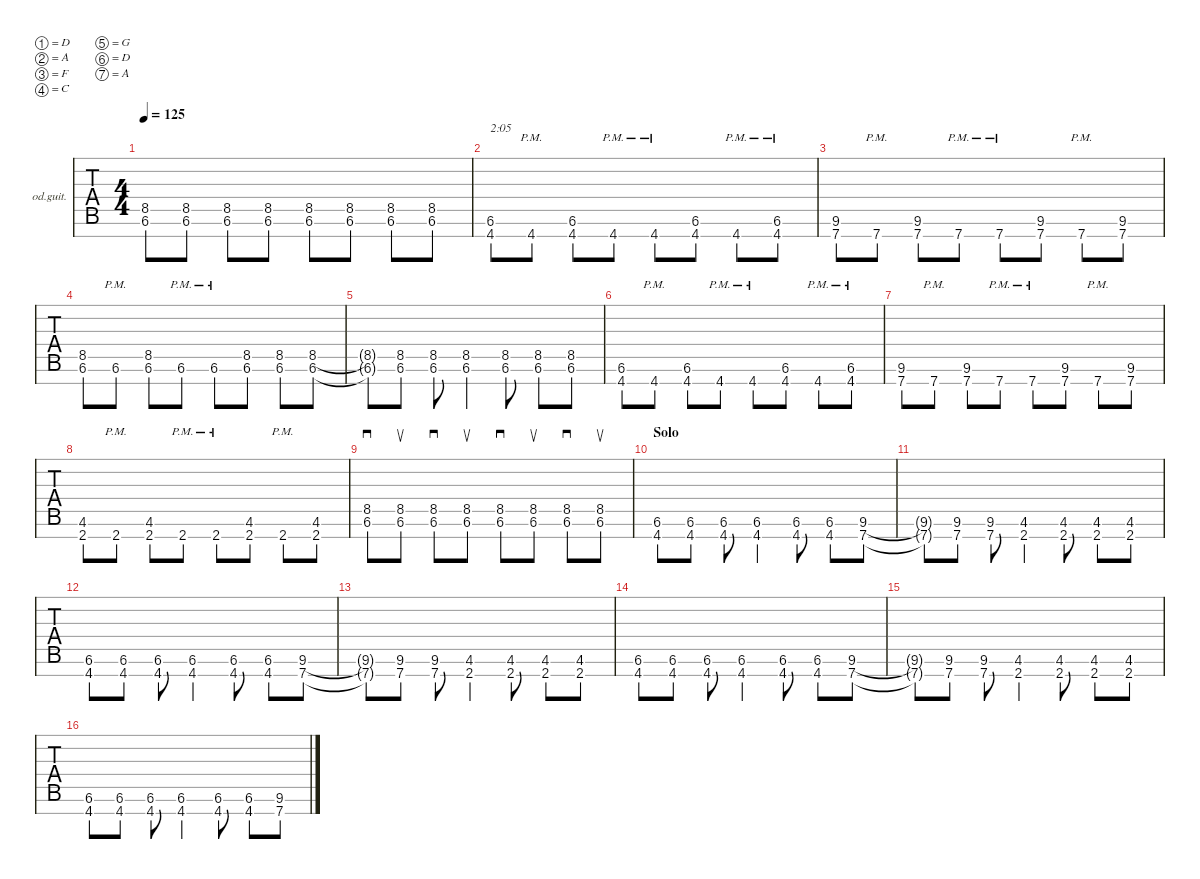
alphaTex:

\defaultSystemsLayout 4
\hideDynamics
\bracketExtendMode nobrackets
\firstSystemTrackNameOrientation horizontal
\otherSystemsTrackNameOrientation horizontal
\track ("7str" "od.guit.") {defaultSystemsLayout 4 solo instrument overdrivenguitar}
\staff {tabs}
\tuning (D4 A3 F3 C3 G2 D2 A1)
\ts (4 4)
\scale
1.20972
\tempo 125
\accidentals auto
\clef g2
\ottava regular
\simile none
\scale
0.930095
\ks c#minor
(8.5{acc #} 6.6{acc #}).8{dy mf beam Up} (8.5{acc #} 6.6{acc #}).8{beam Up} (8.5{acc #} 6.6{acc #}).8{beam Up} (8.5{acc #} 6.6{acc #}).8{beam Up} (8.5{acc #} 6.6{acc #}).8{beam Up} (8.5{acc #} 6.6{acc #}).8{beam Up} (8.5{acc #} 6.6{acc #}).8{beam Up} (8.5{acc #} 6.6{acc #}).8{beam Up} |
\scale
0.930095
\scale
1.20972 (6.6{acc #} 4.7{acc #}).8{txt "2:05" beam Up} 4.7{pm acc #}.8{beam Up} (6.6{acc #} 4.7{acc #}).8{beam Up} 4.7{pm acc #}.8{beam Up} 4.7{pm acc #}.8{beam Up} (6.6{acc #} 4.7{acc #}).8{beam Up} 4.7{pm acc #}.8{beam Up} (6.6{pm acc #} 4.7{acc #}).8{beam Up} |
\scale
0.930095
\scale
0.930095 (9.6{acc forcenatural} 7.7{acc forcenatural}).8{beam Up} 7.7{pm acc forcenatural}.8{beam Up} (9.6{acc forcenatural} 7.7{acc forcenatural}).8{beam Up} 7.7{pm acc forcenatural}.8{beam Up} 7.7{pm acc forcenatural}.8{beam Up} (9.6{acc forcenatural} 7.7{acc forcenatural}).8{beam Up} 7.7{pm acc forcenatural}.8{beam Up} (9.6{acc forcenatural} 7.7{acc forcenatural}).8{beam Up} |
\scale
0.930095
\scale
0.930095 (8.5{acc #} 6.6{acc #}).8{beam Up} 6.6{pm acc #}.8{beam Up} (8.5{acc #} 6.6{acc #}).8{beam Up} 6.6{pm acc #}.8{beam Up} 6.6{pm acc #}.8{beam Up} (8.5{acc #} 6.6{acc #}).8{beam Up} (6.6{acc #} 8.5{acc #}).8 (8.5{acc #} 6.6{acc #}).8{beam Up} |
\scale
1.20972
\scale
0.930095 (8.5{t acc #} 6.6{t acc #}).8 (8.5{acc #} 6.6{acc #}).8 (8.5{acc #} 6.6{acc #}).8 (8.5{acc #} 6.6{acc #}).4 (8.5{acc #} 6.6{acc #}).8 (8.5{acc #} 6.6{acc #}).8 (8.5{acc #} 6.6{acc #}).8 |
\scale
0.930095
\scale
1.20529 (6.6{acc #} 4.7{acc #}).8{beam Up} 4.7{pm acc #}.8{beam Up} (6.6{acc #} 4.7{acc #}).8{beam Up} 4.7{pm acc #}.8{beam Up} 4.7{pm acc #}.8{beam Up} (6.6{acc #} 4.7{acc #}).8{beam Up} 4.7{pm acc #}.8{beam Up} (6.6{pm acc #} 4.7{acc #}).8{beam Up} |
\scale
0.930095
\scale
0.925674 (9.6{acc forcenatural} 7.7{acc forcenatural}).8{beam Up} 7.7{pm acc forcenatural}.8{beam Up} (9.6{acc forcenatural} 7.7{acc forcenatural}).8{beam Up} 7.7{pm acc forcenatural}.8{beam Up} 7.7{pm acc forcenatural}.8{beam Up} (9.6{acc forcenatural} 7.7{acc forcenatural}).8{beam Up} 7.7{pm acc forcenatural}.8{beam Up} (9.6{acc forcenatural} 7.7{acc forcenatural}).8{beam Up} |
\scale
0.930095
\scale
0.925674 (4.6{acc #} 2.7{acc forcenatural}).8{beam Up} 2.7{pm acc forcenatural}.8{beam Up} (4.6{acc #} 2.7{acc forcenatural}).8{beam Up} 2.7{pm acc forcenatural}.8{beam Up} 2.7{pm acc forcenatural}.8{beam Up} (4.6{acc #} 2.7{acc forcenatural}).8{beam Up} 2.7{pm acc forcenatural}.8{beam Up} (4.6{acc #} 2.7{acc forcenatural}).8{beam Up} |
\scale
1.22298
\scale
0.943358 (8.5{acc #} 6.6{acc #}).8{sd} (8.5{acc #} 6.6{acc #}).8{su} (8.5{acc #} 6.6{acc #}).8{sd} (8.5{acc #} 6.6{acc #}).8{su} (8.5{acc #} 6.6{acc #}).8{sd} (8.5{acc #} 6.6{acc #}).8{su} (8.5{acc #} 6.6{acc #}).8{sd} (8.5{acc #} 6.6{acc #}).8{su} |
\section ("" "Solo")
\scale
0.925674
\scale
1.20972 (6.6{acc #} 4.7{acc #}).8 (6.6{acc #} 4.7{acc #}).8 (6.6{acc #} 4.7{acc #}).8 (6.6{acc #} 4.7{acc #}).4 (6.6{acc #} 4.7{acc #}).8 (6.6{acc #} 4.7{acc #}).8 (9.6{acc forcenatural} 7.7{acc forcenatural}).8 |
\scale
0.925674
\scale
0.930095 (9.6{t acc forcenatural} 7.7{t acc forcenatural}).8{beam Up} (9.6{acc forcenatural} 7.7{acc forcenatural}).8{beam Up} (9.6{acc forcenatural} 7.7{acc forcenatural}).8{beam Up} (4.6{acc #} 2.7{acc forcenatural}).4{beam Up} (4.6{acc #} 2.7{acc forcenatural}).8{beam Up} (4.6{acc #} 2.7{acc forcenatural}).8{beam Up} (4.6{acc #} 2.7{acc forcenatural}).8{beam Up} |
\scale
0.925674
\scale
0.930095 (6.6{acc #} 4.7{acc #}).8{beam Up} (6.6{acc #} 4.7{acc #}).8{beam Up} (6.6{acc #} 4.7{acc #}).8{beam Up} (6.6{acc #} 4.7{acc #}).4{beam Up} (6.6{acc #} 4.7{acc #}).8{beam Up} (6.6{acc #} 4.7{acc #}).8{beam Up} (9.6{acc forcenatural} 7.7{acc forcenatural}).8{beam Up} |
\scale
1.20972
\scale
0.930095 (9.6{t acc forcenatural} 7.7{t acc forcenatural}).8{beam Up} (9.6{acc forcenatural} 7.7{acc forcenatural}).8{beam Up} (9.6{acc forcenatural} 7.7{acc forcenatural}).8{beam Up} (4.6{acc #} 2.7{acc forcenatural}).4{beam Up} (4.6{acc #} 2.7{acc forcenatural}).8{beam Up} (4.6{acc #} 2.7{acc forcenatural}).8{beam Up} (4.6{acc #} 2.7{acc forcenatural}).8{beam Up} |
\scale
0.930095
\scale
1.20529 (6.6{acc #} 4.7{acc #}).8{beam Up} (6.6{acc #} 4.7{acc #}).8{beam Up} (6.6{acc #} 4.7{acc #}).8{beam Up} (6.6{acc #} 4.7{acc #}).4{beam Up} (6.6{acc #} 4.7{acc #}).8{beam Up} (6.6{acc #} 4.7{acc #}).8{beam Up} (9.6{acc forcenatural} 7.7{acc forcenatural}).8{beam Up} |
\scale
0.930095
\scale
0.925674 (9.6{t acc forcenatural} 7.7{t acc forcenatural}).8{beam Up} (9.6{acc forcenatural} 7.7{acc forcenatural}).8{beam Up} (9.6{acc forcenatural} 7.7{acc forcenatural}).8{beam Up} (4.6{acc #} 2.7{acc forcenatural}).4{beam Up} (4.6{acc #} 2.7{acc forcenatural}).8{beam Up} (4.6{acc #} 2.7{acc forcenatural}).8{beam Up} (4.6{acc #} 2.7{acc forcenatural}).8{beam Up} |
\scale
0.930095
\scale
0.925674 (6.6{acc #} 4.7{acc #}).8{beam Up} (6.6{acc #} 4.7{acc #}).8{beam Up} (6.6{acc #} 4.7{acc #}).8{beam Up} (6.6{acc #} 4.7{acc #}).4{beam Up} (6.6{acc #} 4.7{acc #}).8{beam Up} (6.6{acc #} 4.7{acc #}).8{beam Up} (9.6{acc forcenatural} 7.7{acc forcenatural}).8{beam Up}
